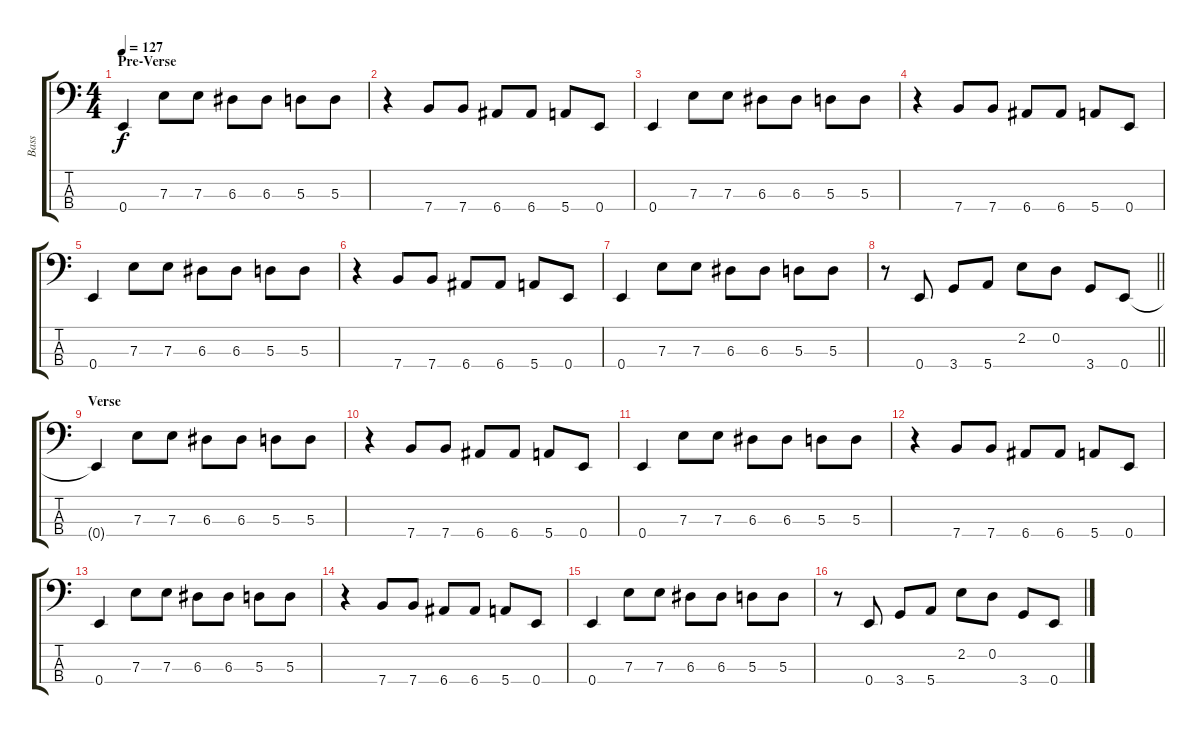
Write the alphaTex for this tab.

\track ("Bass" "Bass") {instrument electricbassfinger}
\staff {score tabs}
\tuning (G2 D2 A1 E1) {hide}
\ts (4 4)
\section ("" "Pre-Verse")
\tempo 127
\clef f4
\ks c
0.4{t}.4{dy f} 7.3.8 7.3.8 6.3.8 6.3.8 5.3.8 5.3.8 |
r.4 7.4.8 7.4.8 6.4.8 6.4.8 5.4.8 0.4.8 |
0.4.4 7.3.8 7.3.8 6.3.8 6.3.8 5.3.8 5.3.8 |
r.4 7.4.8 7.4.8 6.4.8 6.4.8 5.4.8 0.4.8 |
0.4.4 7.3.8 7.3.8 6.3.8 6.3.8 5.3.8 5.3.8 |
r.4 7.4.8 7.4.8 6.4.8 6.4.8 5.4.8 0.4.8 |
0.4.4 7.3.8 7.3.8 6.3.8 6.3.8 5.3.8 5.3.8 |
\barLineRight lightlight
r.8 0.4.8 3.4.8 5.4.8 2.2.8 0.2.8 3.4.8 0.4.8 |
\section ("" "Verse")
0.4{t}.4 7.3.8 7.3.8 6.3.8 6.3.8 5.3.8 5.3.8 |
r.4 7.4.8 7.4.8 6.4.8 6.4.8 5.4.8 0.4.8 |
0.4.4 7.3.8 7.3.8 6.3.8 6.3.8 5.3.8 5.3.8 |
r.4 7.4.8 7.4.8 6.4.8 6.4.8 5.4.8 0.4.8 |
0.4.4 7.3.8 7.3.8 6.3.8 6.3.8 5.3.8 5.3.8 |
r.4 7.4.8 7.4.8 6.4.8 6.4.8 5.4.8 0.4.8 |
0.4.4 7.3.8 7.3.8 6.3.8 6.3.8 5.3.8 5.3.8 |
r.8 0.4.8 3.4.8 5.4.8 2.2.8 0.2.8 3.4.8 0.4.8
